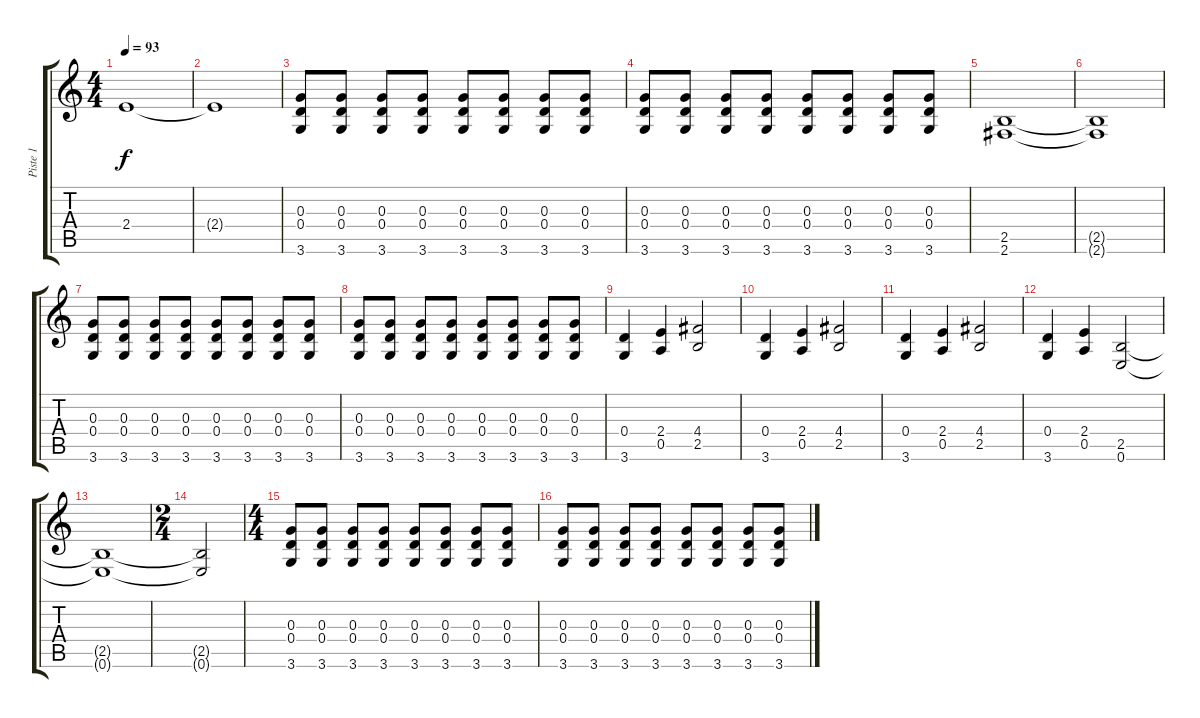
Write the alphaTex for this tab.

\track ("Piste 1" "Piste 1") {instrument distortionguitar}
\staff {score tabs}
\tuning (E4 B3 G3 D3 A2 E2) {hide}
\ts (4 4)
\tempo 93
\clef g2
\ks c
2.4.1{dy f instrument distortionguitar} |
2.4{t}.1 |
(0.3 0.4 3.6).8 (0.3 0.4 3.6).8 (0.3 0.4 3.6).8 (0.3 0.4 3.6).8 (0.3 0.4 3.6).8 (0.3 0.4 3.6).8 (0.3 0.4 3.6).8 (0.3 0.4 3.6).8 |
(0.3 0.4 3.6).8 (0.3 0.4 3.6).8 (0.3 0.4 3.6).8 (0.3 0.4 3.6).8 (0.3 0.4 3.6).8 (0.3 0.4 3.6).8 (0.3 0.4 3.6).8 (0.3 0.4 3.6).8 |
(2.5 2.6).1 |
(2.5{t} 2.6{t}).1 |
(0.3 0.4 3.6).8 (0.3 0.4 3.6).8 (0.3 0.4 3.6).8 (0.3 0.4 3.6).8 (0.3 0.4 3.6).8 (0.3 0.4 3.6).8 (0.3 0.4 3.6).8 (0.3 0.4 3.6).8 |
(0.3 0.4 3.6).8 (0.3 0.4 3.6).8 (0.3 0.4 3.6).8 (0.3 0.4 3.6).8 (0.3 0.4 3.6).8 (0.3 0.4 3.6).8 (0.3 0.4 3.6).8 (0.3 0.4 3.6).8 |
(0.4 3.6).4 (2.4 0.5).4 (4.4 2.5).2 |
(0.4 3.6).4 (2.4 0.5).4 (4.4 2.5).2 |
(0.4 3.6).4 (2.4 0.5).4 (4.4 2.5).2 |
(0.4 3.6).4 (2.4 0.5).4 (2.5 0.6).2 |
(2.5{t} 0.6{t}).1 |
\ts (2 4)
(2.5{t} 0.6{t}).2 |
\ts (4 4)
(0.3 0.4 3.6).8 (0.3 0.4 3.6).8 (0.3 0.4 3.6).8 (0.3 0.4 3.6).8 (0.3 0.4 3.6).8 (0.3 0.4 3.6).8 (0.3 0.4 3.6).8 (0.3 0.4 3.6).8 |
(0.3 0.4 3.6).8 (0.3 0.4 3.6).8 (0.3 0.4 3.6).8 (0.3 0.4 3.6).8 (0.3 0.4 3.6).8 (0.3 0.4 3.6).8 (0.3 0.4 3.6).8 (0.3 0.4 3.6).8
